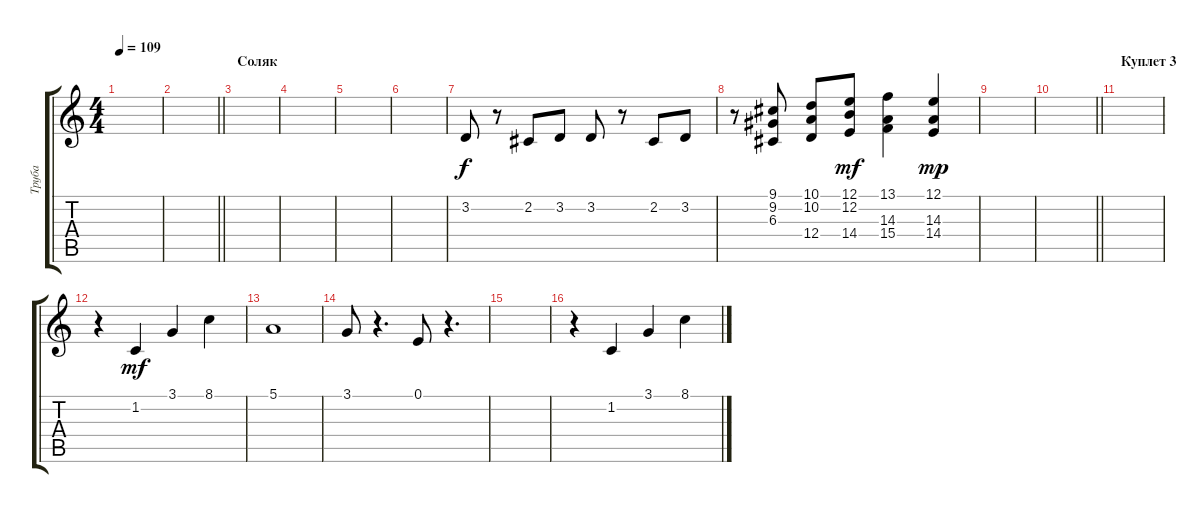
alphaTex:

\track ("Труба" "Труба") {instrument brasssection}
\staff {score tabs}
\tuning (E4 B3 G3 D3 A2 E2) {hide}
\ts (4 4)
\tempo 109
\clef g2
\ks c
|
\barLineRight lightlight
|
\section ("" "Соляк")
|
|
|
|
3.2.8 r.8 2.2.8 3.2.8 3.2.8 r.8 2.2.8 3.2.8 |
r.8 (9.1 9.2 6.3).8 (10.1 10.2 12.4).8 (12.1 12.2 14.4).8{dy mf} (13.1 14.3 15.4).4 (12.1 14.3 14.4).4{dy mp} |
|
\barLineRight lightlight
|
\section ("" "Куплет 3 ")
|
r.4 1.2.4{dy mf} 3.1.4 8.1.4 |
5.1.1 |
3.1.8 r.4{d} 0.1.8 r.4{d} |
|
r.4 1.2.4 3.1.4 8.1.4
